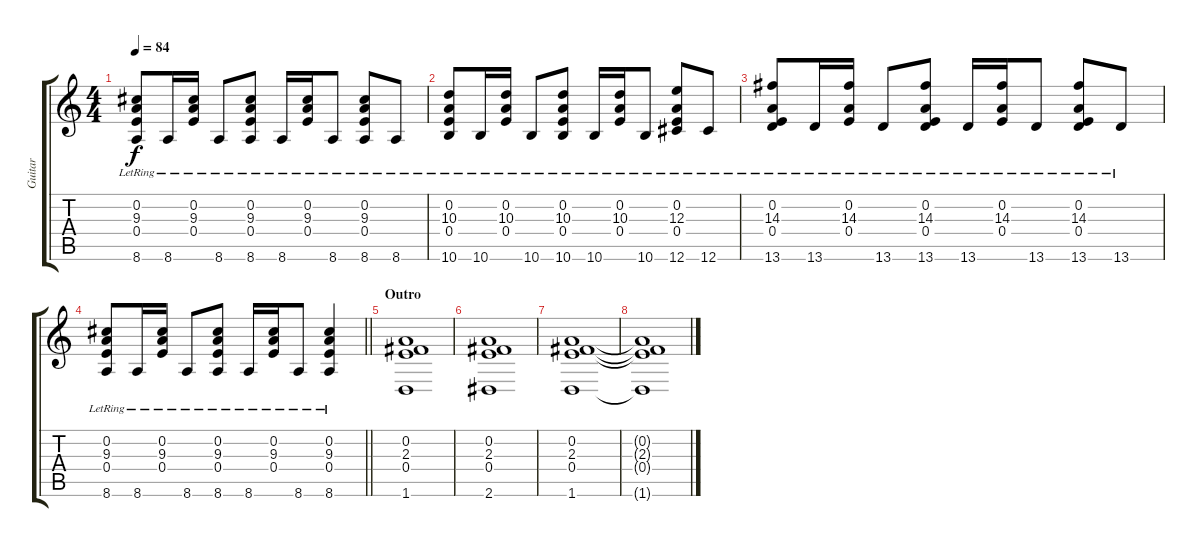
\track ("Guitar" "Guitar") {instrument acousticguitarnylon}
\staff {score tabs}
\tuning (Db4 A3 E3 E3 A2 Db2) {hide}
\ts (4 4)
\tempo 84
\clef g2
\ks c
(0.2{lr} 9.3{lr} 0.4{lr} 8.6{lr}).8{dy f} 8.6{lr}.16 (0.2{lr} 9.3{lr} 0.4{lr}).16 8.6{lr}.8 (0.2{lr} 9.3{lr} 0.4{lr} 8.6{lr}).8 8.6{lr}.16 (0.2{lr} 9.3{lr} 0.4{lr}).16 8.6{lr}.8 (0.2{lr} 9.3{lr} 0.4{lr} 8.6{lr}).8 8.6{lr}.8 |
(0.2{lr} 10.3{lr} 0.4{lr} 10.6{lr}).8 10.6{lr}.16 (0.2{lr} 10.3{lr} 0.4{lr}).16 10.6{lr}.8 (0.2{lr} 10.3{lr} 0.4{lr} 10.6{lr}).8 10.6{lr}.16 (0.2{lr} 10.3{lr} 0.4{lr}).16 10.6{lr}.8 (0.2{lr} 12.3{lr} 0.4{lr} 12.6{lr}).8 12.6{lr}.8 |
(0.2{lr} 14.3{lr} 0.4{lr} 13.6{lr}).8 13.6{lr}.16 (0.2{lr} 14.3{lr} 0.4{lr}).16 13.6{lr}.8 (0.2{lr} 14.3{lr} 0.4{lr} 13.6{lr}).8 13.6{lr}.16 (0.2{lr} 14.3{lr} 0.4{lr}).16 13.6{lr}.8 (0.2{lr} 14.3{lr} 0.4{lr} 13.6{lr}).8 13.6{lr}.8 |
\barLineRight lightlight
(0.2{lr} 9.3{lr} 0.4{lr} 8.6{lr}).8 8.6{lr}.16 (0.2{lr} 9.3{lr} 0.4{lr}).16 8.6{lr}.8 (0.2{lr} 9.3{lr} 0.4{lr} 8.6{lr}).8 8.6{lr}.16 (0.2{lr} 9.3{lr} 0.4{lr}).16 8.6{lr}.8 (0.2{lr} 9.3{lr} 0.4{lr} 8.6{lr}).4 |
\section ("" "Outro")
(0.2 2.3 0.4 1.6).1 |
(0.2 2.3 0.4 2.6).1 |
(0.2 2.3 0.4 1.6).1 |
(0.2{t} 2.3{t} 0.4{t} 1.6{t}).1
